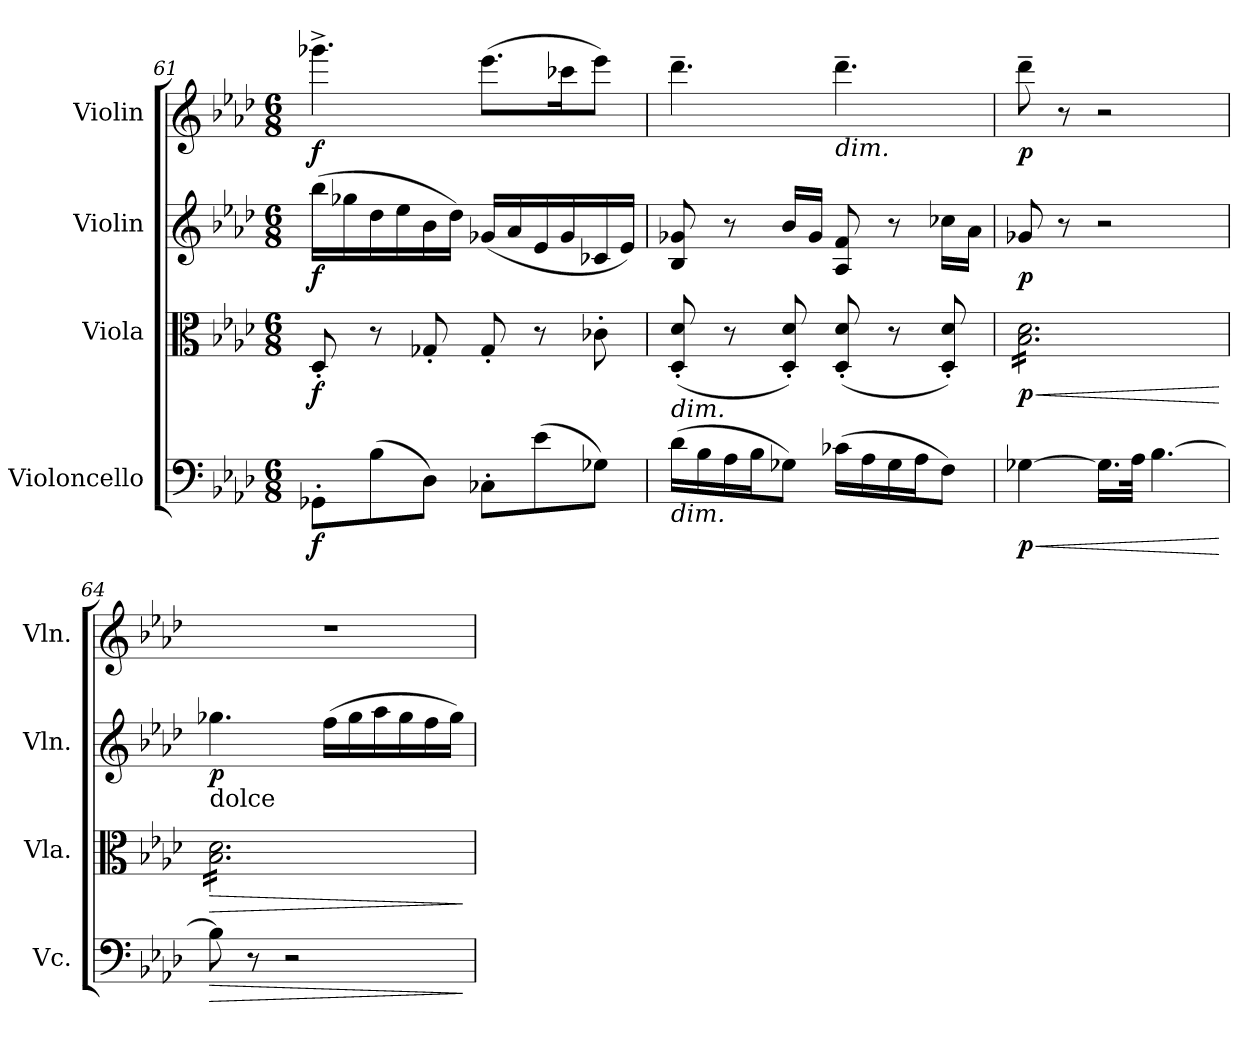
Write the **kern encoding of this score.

**kern	**dynam	**kern	**dynam	**kern	**dynam	**kern	**dynam
*part4	*part4	*part3	*part3	*part2	*part2	*part1	*part1
*staff4	*staff4	*staff3	*staff3	*staff2	*staff2	*staff1	*staff1
*I"Violoncello	*	*I"Viola	*	*I"Violin	*	*I"Violin	*
*I'Vc.	*	*I'Vla.	*	*I'Vln.	*	*I'Vln.	*
*clefF4	*	*clefC3	*	*clefG2	*	*clefG2	*
*k[b-e-a-d-]	*	*k[b-e-a-d-]	*	*k[b-e-a-d-]	*	*k[b-e-a-d-]	*
*M6/8	*	*M6/8	*	*M6/8	*	*M6/8	*
=61	=61	=61	=61	=61	=61	=61	=61
!	!LO:DY:b	!	!LO:DY:b	!	!LO:DY:b	!	!LO:DY:b
8GG-X'\L	f	8D-'/	f	(>16bb-\LL	f	4.ggg-X^\	f
.	.	.	.	16gg-X\	.	.	.
(>8B-\	.	8r	.	16dd-\	.	.	.
.	.	.	.	16ee-\	.	.	.
8D-\J)	.	8G-X'/	.	16b-\	.	.	.
.	.	.	.	16dd-\JJ)	.	.	.
8C-X'\L	.	8G-'/	.	(<16g-X/LL	.	(>8.eee-\L	.
.	.	.	.	16a-/	.	.	.
(>8e-\	.	8r	.	16e-/	.	.	.
.	.	.	.	16g-/	.	16ccc-X\K	.
8G-X\J)	.	8c-X'\	.	16c-X/	.	8eee-\J)	.
.	.	.	.	16e-/JJ)	.	.	.
=62	=62	=62	=62	=62	=62	=62	=62
!	!	!LO:TX:b:i:t=dim.	!	!	!	!	!
!LO:TX:b:i:t=dim.	!	!	!	!	!	!	!
(>16d-\LL	.	(<8D-/' 8d-/'	.	8B-/ 8g-X/	.	4.ddd-~\	.
16B-\	.	.	.	.	.	.	.
16A-\	.	8r	.	8r	.	.	.
16B-\J	.	.	.	.	.	.	.
8G-X\J)	.	8D-/' 8d-/')	.	16b-/LL	.	.	.
.	.	.	.	16g-/JJ	.	.	.
!	!	!	!	!	!	!LO:TX:b:i:t=dim.	!
(>16c-X\LL	.	(<8D-/' 8d-/'	.	8A-/ 8f/	.	4.ddd-~\	.
16A-\	.	.	.	.	.	.	.
16G-\	.	8r	.	8r	.	.	.
16A-\J	.	.	.	.	.	.	.
8F\J)	.	8D-/' 8d-/')	.	16cc-X\LL	.	.	.
.	.	.	.	16a-\JJ	.	.	.
=63	=63	=63	=63	=63	=63	=63	=63
!	!LO:HP:b	!	!LO:HP:b	!	!	!	!
!	!LO:DY:n=1:b	!	!LO:DY:n=1:b	!	!LO:DY:b	!	!LO:DY:b
*	*	*tremolo	*	*	*	*	*
[4G-X\	< p	16B-\ 16d-\LL	< p	8g-X/	p	8ddd-~\	p
.	.	16B-\ 16d-\	.	.	.	.	.
.	.	16B-\ 16d-\	.	8r	.	8r	.
.	.	16B-\ 16d-\	.	.	.	.	.
16.G-\LL]	.	16B-\ 16d-\	.	2r	.	2r	.
.	.	16B-\ 16d-\	.	.	.	.	.
32A-\JJk	.	.	.	.	.	.	.
[4.B-\	.	16B-\ 16d-\	.	.	.	.	.
.	.	16B-\ 16d-\	.	.	.	.	.
.	.	16B-\ 16d-\	.	.	.	.	.
.	.	16B-\ 16d-\	.	.	.	.	.
.	.	16B-\ 16d-\	.	.	.	.	.
.	.	16B-\ 16d-\JJ	.	.	.	.	.
.	[	.	[	.	.	.	.
!!LO:PB:g=z
=64	=64	=64	=64	=64	=64	=64	=64
!	!	!	!	!LO:TX:b:t=dolce	!	!	!
!	!LO:HP:b	!	!LO:HP:b	!	!LO:DY:b	!	!
8B-\]	>	16B-\ 16d-\LL	>	4.gg-X\	p	2.r	.
.	.	16B-\ 16d-\	.	.	.	.	.
8r	.	16B-\ 16d-\	.	.	.	.	.
.	.	16B-\ 16d-\	.	.	.	.	.
2r	.	16B-\ 16d-\	.	.	.	.	.
.	.	16B-\ 16d-\	.	.	.	.	.
.	.	16B-\ 16d-\	.	(>16ff\LL	.	.	.
.	.	16B-\ 16d-\	.	16gg-\	.	.	.
.	.	16B-\ 16d-\	.	16aa-\	.	.	.
.	.	16B-\ 16d-\	.	16gg-\	.	.	.
.	.	16B-\ 16d-\	.	16ff\	.	.	.
.	.	16B-\ 16d-\JJ	.	16gg-\JJ)	.	.	.
*	*	*Xtremolo	*	*	*	*	*
.	]	.	]	.	.	.	.
=	=	=	=	=	=	=	=
*-	*-	*-	*-	*-	*-	*-	*-
